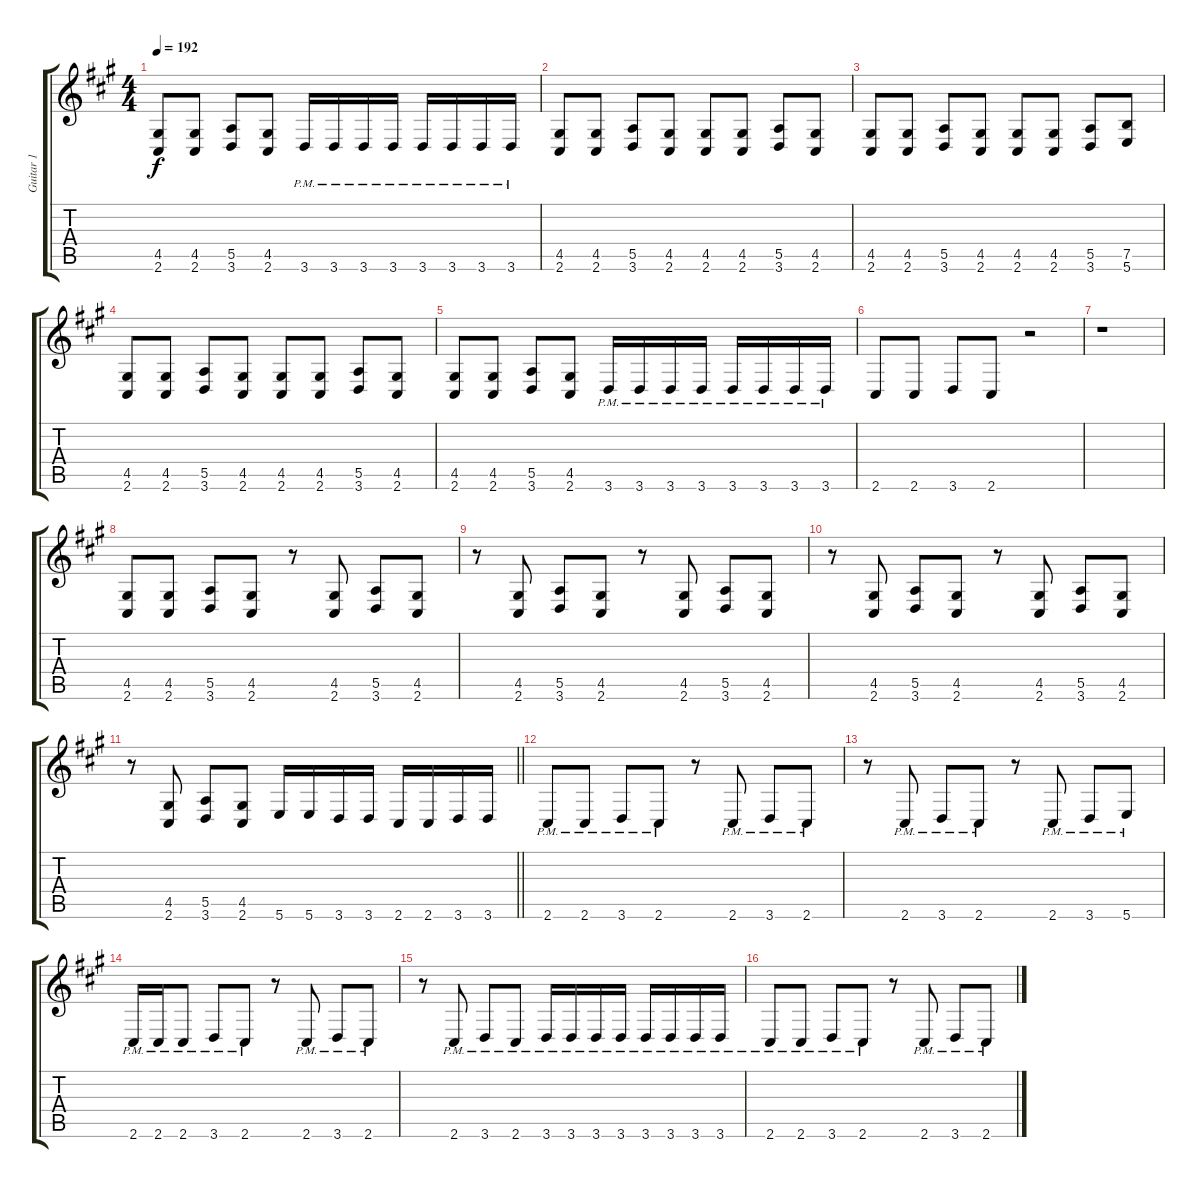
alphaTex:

\track ("Guitar 1" "Guitar 1") {instrument overdrivenguitar}
\staff {score tabs}
\tuning (B3 Gb3 D3 A2 E2 B1) {hide}
\ts (4 4)
\tempo 192
\clef g2
\ks f#minor
(4.5 2.6).8{dy f} (4.5 2.6).8 (5.5 3.6).8 (4.5 2.6).8 3.6{pm}.16 3.6{pm}.16 3.6{pm}.16 3.6{pm}.16 3.6{pm}.16 3.6{pm}.16 3.6{pm}.16 3.6{pm}.16 |
(4.5 2.6).8 (4.5 2.6).8 (5.5 3.6).8 (4.5 2.6).8 (4.5 2.6).8 (4.5 2.6).8 (5.5 3.6).8 (4.5 2.6).8 |
(4.5 2.6).8 (4.5 2.6).8 (5.5 3.6).8 (4.5 2.6).8 (4.5 2.6).8 (4.5 2.6).8 (5.5 3.6).8 (7.5 5.6).8 |
(4.5 2.6).8 (4.5 2.6).8 (5.5 3.6).8 (4.5 2.6).8 (4.5 2.6).8 (4.5 2.6).8 (5.5 3.6).8 (4.5 2.6).8 |
(4.5 2.6).8 (4.5 2.6).8 (5.5 3.6).8 (4.5 2.6).8 3.6{pm}.16 3.6{pm}.16 3.6{pm}.16 3.6{pm}.16 3.6{pm}.16 3.6{pm}.16 3.6{pm}.16 3.6{pm}.16 |
2.6.8 2.6.8 3.6.8 2.6.8 r.2 |
r.1 |
(4.5 2.6).8 (4.5 2.6).8 (5.5 3.6).8 (4.5 2.6).8 r.8 (4.5 2.6).8 (5.5 3.6).8 (4.5 2.6).8 |
r.8 (4.5 2.6).8 (5.5 3.6).8 (4.5 2.6).8 r.8 (4.5 2.6).8 (5.5 3.6).8 (4.5 2.6).8 |
r.8 (4.5 2.6).8 (5.5 3.6).8 (4.5 2.6).8 r.8 (4.5 2.6).8 (5.5 3.6).8 (4.5 2.6).8 |
\barLineRight lightlight
r.8 (4.5 2.6).8 (5.5 3.6).8 (4.5 2.6).8 5.6.16 5.6.16 3.6.16 3.6.16 2.6.16 2.6.16 3.6.16 3.6.16 |
2.6{pm}.8 2.6{pm}.8 3.6{pm}.8 2.6{pm}.8 r.8 2.6{pm}.8 3.6{pm}.8 2.6{pm}.8 |
r.8 2.6{pm}.8 3.6{pm}.8 2.6{pm}.8 r.8 2.6{pm}.8 3.6{pm}.8 5.6{pm}.8 |
2.6{pm}.16 2.6{pm}.16 2.6{pm}.8 3.6{pm}.8 2.6{pm}.8 r.8 2.6{pm}.8 3.6{pm}.8 2.6{pm}.8 |
r.8 2.6{pm}.8 3.6{pm}.8 2.6{pm}.8 3.6{pm}.16 3.6{pm}.16 3.6{pm}.16 3.6{pm}.16 3.6{pm}.16 3.6{pm}.16 3.6{pm}.16 3.6{pm}.16 |
2.6{pm}.8 2.6{pm}.8 3.6{pm}.8 2.6{pm}.8 r.8 2.6{pm}.8 3.6{pm}.8 2.6{pm}.8
